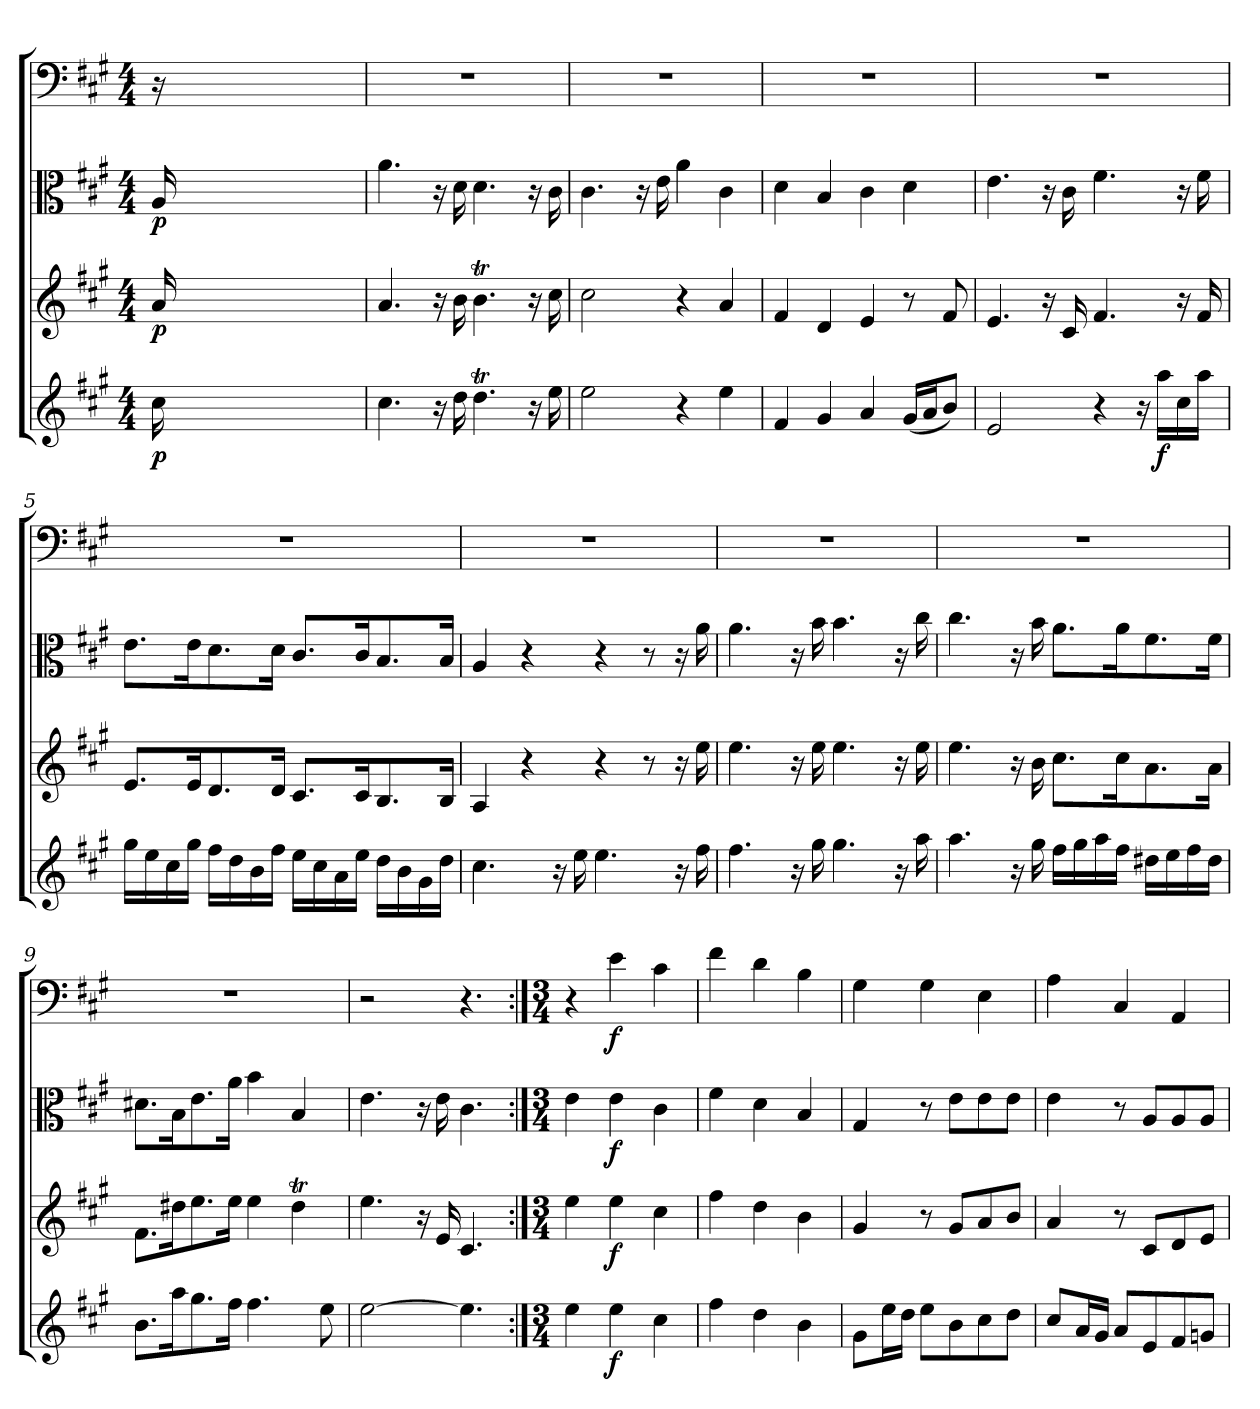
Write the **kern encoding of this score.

**kern	**dynam	**kern	**dynam	**kern	**dynam	**kern	**dynam
*part4	*part4	*part3	*part3	*part2	*part2	*part1	*part1
*staff4	*staff4	*staff3	*staff3	*staff2	*staff2	*staff1	*staff1
*clefG2	*	*clefG2	*	*clefC3	*	*clefF4	*
*k[f#c#g#]	*	*k[f#c#g#]	*	*k[f#c#g#]	*	*k[f#c#g#]	*
*A:	*	*A:	*	*A:	*	*A:	*
*M4/4	*	*M4/4	*	*M4/4	*	*M4/4	*
=	=	=	=	=	=	=	=
16cc#\	p	16a/	p	16A/	p	16r	.
2ryy	.	2ryy	.	2ryy	.	2ryy	.
16ryy	.	16ryy	.	16ryy	.	16ryy	.
16ryy	.	16ryy	.	16ryy	.	16ryy	.
16ryy	.	16ryy	.	16ryy	.	16ryy	.
16ryy	.	16ryy	.	16ryy	.	16ryy	.
16ryy	.	16ryy	.	16ryy	.	16ryy	.
16ryy	.	16ryy	.	16ryy	.	16ryy	.
16ryy	.	16ryy	.	16ryy	.	16ryy	.
=1	=1	=1	=1	=1	=1	=1	=1
4.cc#\	.	4.a/	.	4.a\	.	1r	.
16r	.	16r	.	16r	.	.	.
16dd\	.	16b\	.	16d\	.	.	.
4.ddT\	.	4.bT\	.	4.d\	.	.	.
16r	.	16r	.	16r	.	.	.
16ee\	.	16cc#\	.	16c#\	.	.	.
=2	=2	=2	=2	=2	=2	=2	=2
2ee\	.	2cc#\	.	4.c#\	.	1r	.
.	.	.	.	16r	.	.	.
.	.	.	.	16e\	.	.	.
4r	.	4r	.	4a\	.	.	.
4ee\	.	4a/	.	4c#\	.	.	.
=3	=3	=3	=3	=3	=3	=3	=3
4f#/	.	4f#/	.	4d\	.	1r	.
4g#/	.	4d/	.	4B/	.	.	.
4a/	.	4e/	.	4c#\	.	.	.
(16g#/LL	.	8r	.	4d\	.	.	.
16a/J	.	.	.	.	.	.	.
8b/J)	.	8f#/	.	.	.	.	.
=4	=4	=4	=4	=4	=4	=4	=4
2e/	.	4.e/	.	4.e\	.	1r	.
.	.	16r	.	16r	.	.	.
.	.	16c#/	.	16c#\	.	.	.
4r	.	4.f#/	.	4.f#\	.	.	.
16r	.	.	.	.	.	.	.
16aa\LL	f	.	.	.	.	.	.
16cc#\	.	16r	.	16r	.	.	.
16aa\JJ	.	16f#/	.	16f#\	.	.	.
=5	=5	=5	=5	=5	=5	=5	=5
16gg#\LL	.	8.e/L	.	8.e\L	.	1r	.
16ee\	.	.	.	.	.	.	.
16cc#\	.	.	.	.	.	.	.
16gg#\JJ	.	16e/K	.	16e\K	.	.	.
16ff#\LL	.	8.d/	.	8.d\	.	.	.
16dd\	.	.	.	.	.	.	.
16b\	.	.	.	.	.	.	.
16ff#\JJ	.	16d/Jk	.	16d\Jk	.	.	.
16ee\LL	.	8.c#/L	.	8.c#/L	.	.	.
16cc#\	.	.	.	.	.	.	.
16a\	.	.	.	.	.	.	.
16ee\JJ	.	16c#/K	.	16c#/K	.	.	.
16dd\LL	.	8.B/	.	8.B/	.	.	.
16b\	.	.	.	.	.	.	.
16g#\	.	.	.	.	.	.	.
16dd\JJ	.	16B/Jk	.	16B/Jk	.	.	.
=6	=6	=6	=6	=6	=6	=6	=6
4.cc#\	.	4A/	.	4A/	.	1r	.
.	.	4r	.	4r	.	.	.
16r	.	.	.	.	.	.	.
16ee\	.	.	.	.	.	.	.
4.ee\	.	4r	.	4r	.	.	.
.	.	8r	.	8r	.	.	.
16r	.	16r	.	16r	.	.	.
16ff#\	.	16ee\	.	16a\	.	.	.
=7	=7	=7	=7	=7	=7	=7	=7
4.ff#\	.	4.ee\	.	4.a\	.	1r	.
16r	.	16r	.	16r	.	.	.
16gg#\	.	16ee\	.	16b\	.	.	.
4.gg#\	.	4.ee\	.	4.b\	.	.	.
16r	.	16r	.	16r	.	.	.
16aa\	.	16ee\	.	16cc#\	.	.	.
=8	=8	=8	=8	=8	=8	=8	=8
4.aa\	.	4.ee\	.	4.cc#\	.	1r	.
16r	.	16r	.	16r	.	.	.
16gg#\	.	16b\	.	16b\	.	.	.
16ff#\LL	.	8.cc#\L	.	8.a\L	.	.	.
16gg#\	.	.	.	.	.	.	.
16aa\	.	.	.	.	.	.	.
16ff#\JJ	.	16cc#\K	.	16a\K	.	.	.
16dd#X\LL	.	8.a\	.	8.f#\	.	.	.
16ee\	.	.	.	.	.	.	.
16ff#\	.	.	.	.	.	.	.
16dd#\JJ	.	16a\Jk	.	16f#\Jk	.	.	.
=9	=9	=9	=9	=9	=9	=9	=9
8.b\L	.	8.f#\L	.	8.d#X\L	.	1r	.
16aa\K	.	16dd#X\K	.	16B\K	.	.	.
8.gg#\	.	8.ee\	.	8.e\	.	.	.
16ff#\Jk	.	16ee\Jk	.	16a\Jk	.	.	.
4.ff#\	.	4ee\	.	4b\	.	.	.
.	.	4dd#t\	.	4B/	.	.	.
8ee\	.	.	.	.	.	.	.
=10	=10	=10	=10	=10	=10	=10	=10
[2ee\	.	4.ee\	.	4.e\	.	2r	.
.	.	16r	.	16r	.	.	.
.	.	16e/	.	16e\	.	.	.
4.ee\]	.	4.c#/	.	4.c#\	.	4.r	.
=:|!	=:|!	=:|!	=:|!	=:|!	=:|!	=:|!	=:|!
*M3/4	*	*M3/4	*	*M3/4	*	*M3/4	*
4ee\	.	4ee\	.	4e\	.	4r	.
4ee\	f	4ee\	f	4e\	f	4e\	f
4cc#\	.	4cc#\	.	4c#\	.	4c#\	.
=12	=12	=12	=12	=12	=12	=12	=12
4ff#\	.	4ff#\	.	4f#\	.	4f#\	.
4dd\	.	4dd\	.	4d\	.	4d\	.
4b\	.	4b\	.	4B/	.	4B\	.
=13	=13	=13	=13	=13	=13	=13	=13
8g#\L	.	4g#/	.	4G#/	.	4G#\	.
16ee\L	.	.	.	.	.	.	.
16dd\JJ	.	.	.	.	.	.	.
8ee\L	.	8r	.	8r	.	4G#\	.
8b\	.	8g#/L	.	8e\L	.	.	.
8cc#\	.	8a/	.	8e\	.	4E\	.
8dd\J	.	8b/J	.	8e\J	.	.	.
=14	=14	=14	=14	=14	=14	=14	=14
8cc#/L	.	4a/	.	4e\	.	4A\	.
16a/L	.	.	.	.	.	.	.
16g#/JJ	.	.	.	.	.	.	.
8a/L	.	8r	.	8r	.	4C#/	.
8e/	.	8c#/L	.	8A/L	.	.	.
8f#/	.	8d/	.	8A/	.	4AA/	.
8gn/J	.	8e/J	.	8A/J	.	.	.
=	=	=	=	=	=	=	=
*-	*-	*-	*-	*-	*-	*-	*-
